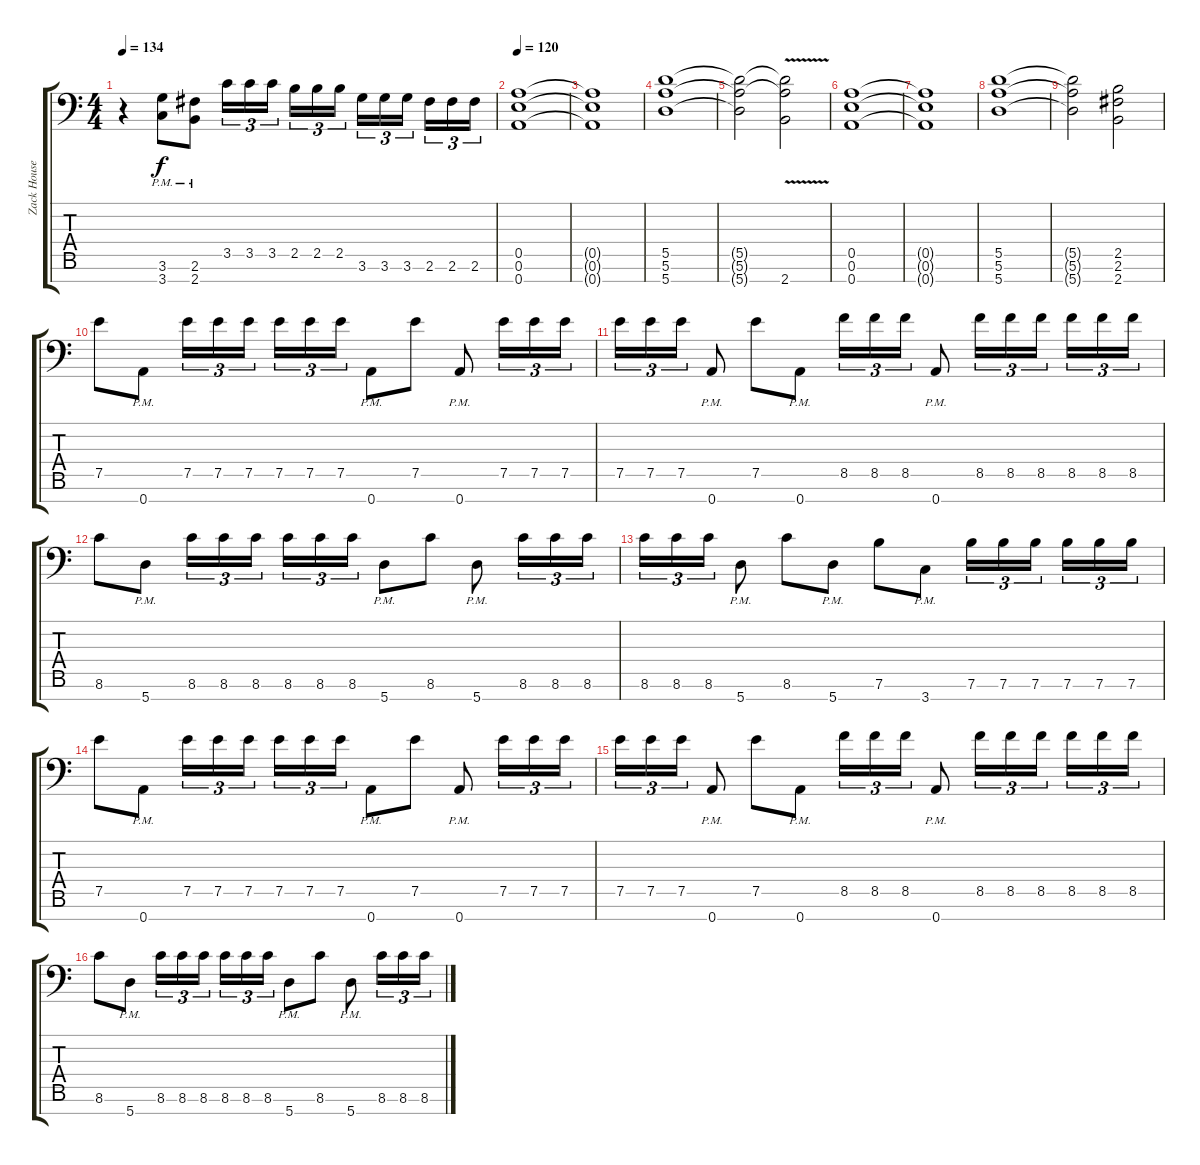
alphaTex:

\track ("Zack Householder" "Zack House") {instrument distortionguitar}
\staff {score tabs}
\tuning (E4 B3 G3 D3 A2 E2 A1) {hide}
\ts (4 4)
\tempo 134
\clef f4
\ks c
r.4{dy f} (3.6{pm} 3.7{pm}).8 (2.6{pm} 2.7{pm}).8 3.5.16{tu (3 2)} 3.5.16{tu (3 2)} 3.5.16{tu (3 2) beam splitsecondary} 2.5.16{tu (3 2)} 2.5.16{tu (3 2)} 2.5.16{tu (3 2)} 3.6.16{tu (3 2)} 3.6.16{tu (3 2)} 3.6.16{tu (3 2) beam splitsecondary} 2.6.16{tu (3 2)} 2.6.16{tu (3 2)} 2.6.16{tu (3 2)} |
\tempo 121
\tempo 120
(0.5 0.6 0.7).1 |
(0.5{t} 0.6{t} 0.7{t}).1 |
(5.5 5.6 5.7).1 |
(5.5{t} 5.6{t} 5.7{t}).2 (5.5{t} 5.6{t} 2.7{v}).2 |
(0.5 0.6 0.7).1 |
(0.5{t} 0.6{t} 0.7{t}).1 |
(5.5 5.6 5.7).1 |
(5.5{t} 5.6{t} 5.7{t}).2 (2.5 2.6 2.7).2 |
7.5.8 0.7{pm}.8 7.5.16{tu (3 2)} 7.5.16{tu (3 2)} 7.5.16{tu (3 2) beam splitsecondary} 7.5.16{tu (3 2)} 7.5.16{tu (3 2)} 7.5.16{tu (3 2)} 0.7{pm}.8 7.5.8 0.7{pm}.8 7.5.16{tu (3 2)} 7.5.16{tu (3 2)} 7.5.16{tu (3 2)} |
7.5.16{tu (3 2)} 7.5.16{tu (3 2)} 7.5.16{tu (3 2)} 0.7{pm}.8 7.5.8 0.7{pm}.8 8.5.16{tu (3 2)} 8.5.16{tu (3 2)} 8.5.16{tu (3 2)} 0.7{pm}.8 8.5.16{tu (3 2)} 8.5.16{tu (3 2)} 8.5.16{tu (3 2) beam splitsecondary} 8.5.16{tu (3 2)} 8.5.16{tu (3 2)} 8.5.16{tu (3 2)} |
8.6.8 5.7{pm}.8 8.6.16{tu (3 2)} 8.6.16{tu (3 2)} 8.6.16{tu (3 2) beam splitsecondary} 8.6.16{tu (3 2)} 8.6.16{tu (3 2)} 8.6.16{tu (3 2)} 5.7{pm}.8 8.6.8 5.7{pm}.8 8.6.16{tu (3 2)} 8.6.16{tu (3 2)} 8.6.16{tu (3 2)} |
8.6.16{tu (3 2)} 8.6.16{tu (3 2)} 8.6.16{tu (3 2)} 5.7{pm}.8 8.6.8 5.7{pm}.8 7.6.8 3.7{pm}.8 7.6.16{tu (3 2)} 7.6.16{tu (3 2)} 7.6.16{tu (3 2) beam splitsecondary} 7.6.16{tu (3 2)} 7.6.16{tu (3 2)} 7.6.16{tu (3 2)} |
7.5.8 0.7{pm}.8 7.5.16{tu (3 2)} 7.5.16{tu (3 2)} 7.5.16{tu (3 2) beam splitsecondary} 7.5.16{tu (3 2)} 7.5.16{tu (3 2)} 7.5.16{tu (3 2)} 0.7{pm}.8 7.5.8 0.7{pm}.8 7.5.16{tu (3 2)} 7.5.16{tu (3 2)} 7.5.16{tu (3 2)} |
7.5.16{tu (3 2)} 7.5.16{tu (3 2)} 7.5.16{tu (3 2)} 0.7{pm}.8 7.5.8 0.7{pm}.8 8.5.16{tu (3 2)} 8.5.16{tu (3 2)} 8.5.16{tu (3 2)} 0.7{pm}.8 8.5.16{tu (3 2)} 8.5.16{tu (3 2)} 8.5.16{tu (3 2) beam splitsecondary} 8.5.16{tu (3 2)} 8.5.16{tu (3 2)} 8.5.16{tu (3 2)} |
8.6.8 5.7{pm}.8 8.6.16{tu (3 2)} 8.6.16{tu (3 2)} 8.6.16{tu (3 2) beam splitsecondary} 8.6.16{tu (3 2)} 8.6.16{tu (3 2)} 8.6.16{tu (3 2)} 5.7{pm}.8 8.6.8 5.7{pm}.8 8.6.16{tu (3 2)} 8.6.16{tu (3 2)} 8.6.16{tu (3 2)}
